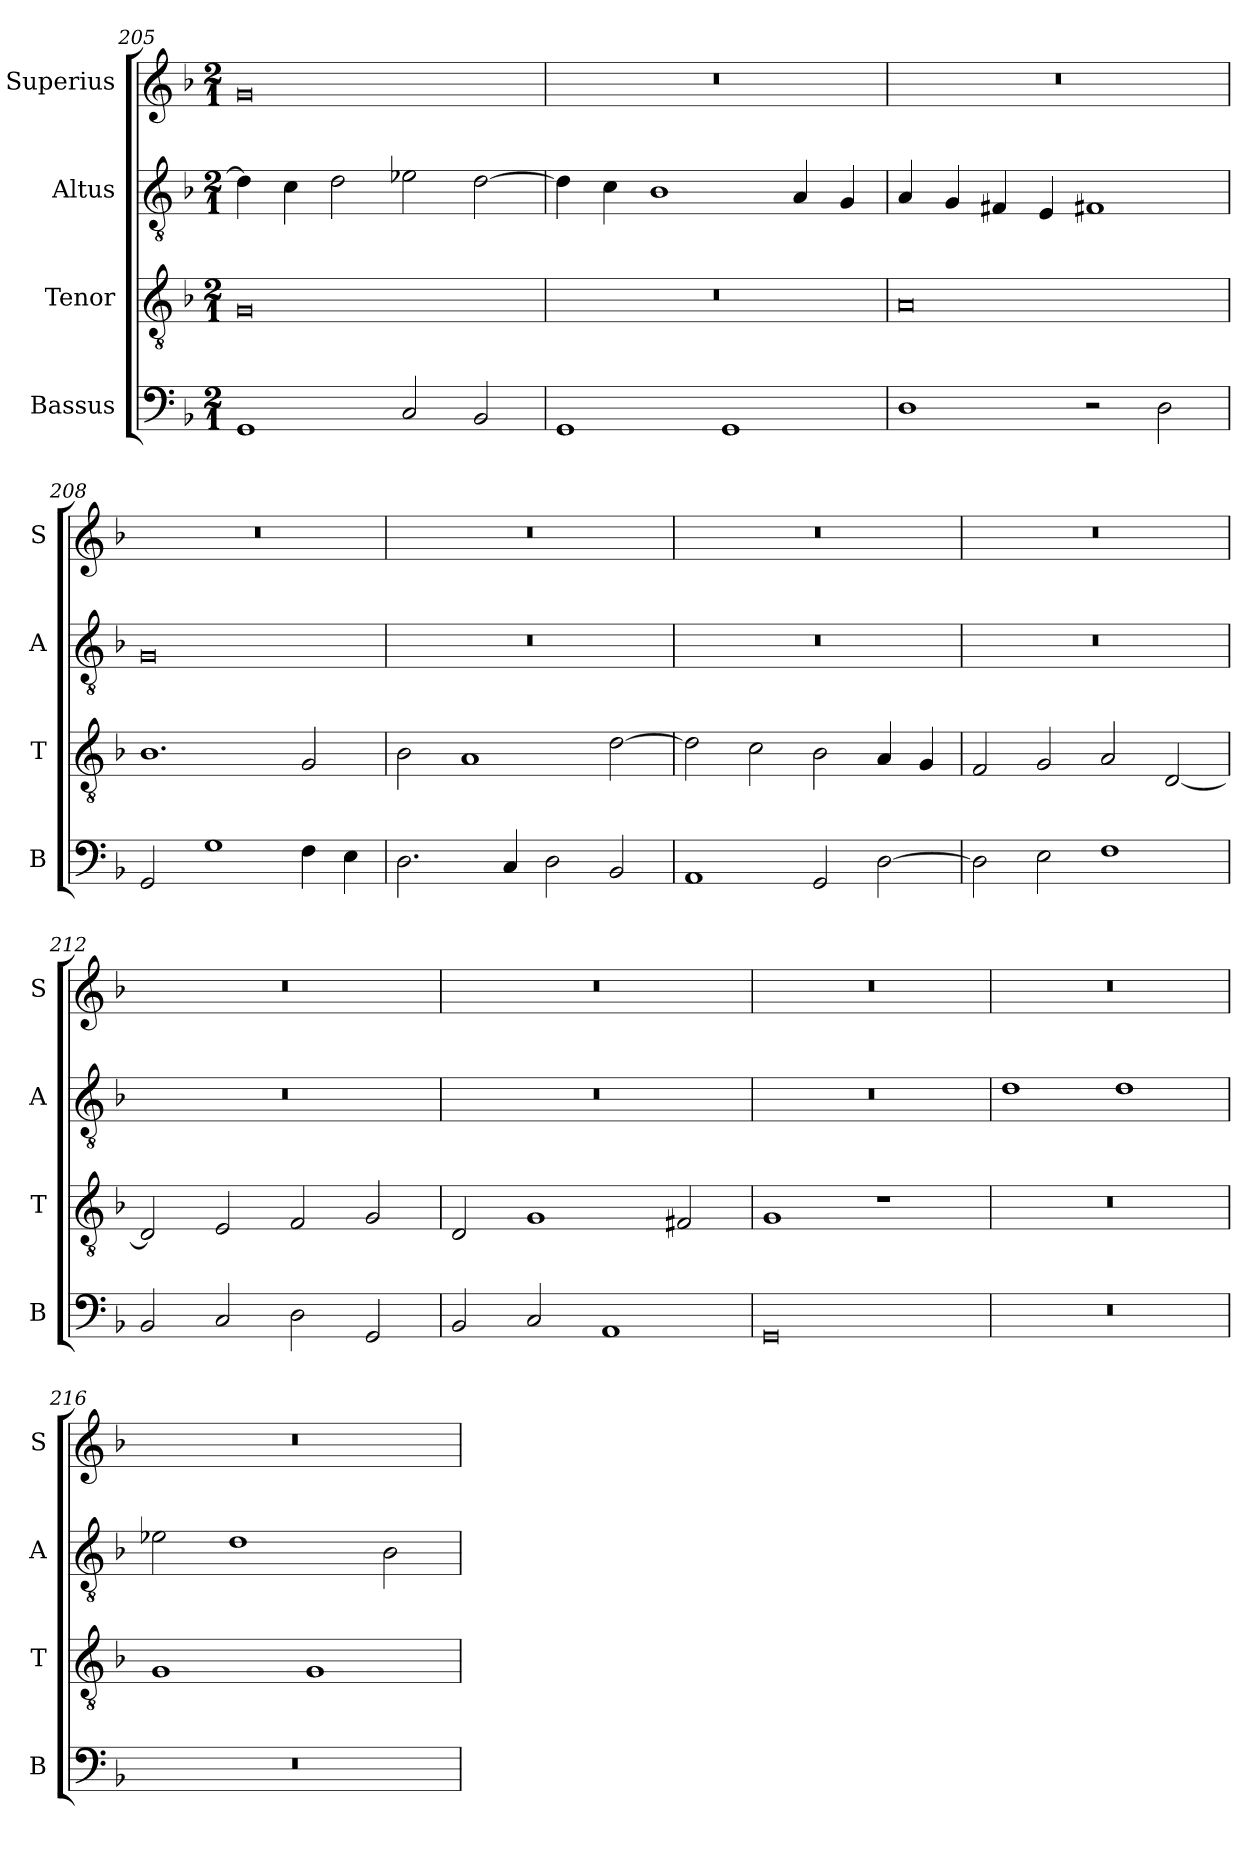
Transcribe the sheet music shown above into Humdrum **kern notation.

**kern	**kern	**kern	**kern
*part4	*part3	*part2	*part1
*staff4	*staff3	*staff2	*staff1
*I"Bassus	*I"Tenor	*I"Altus	*I"Superius
*I'B	*I'T	*I'A	*I'S
*clefF4	*clefGv2	*clefGv2	*clefG2
*k[b-]	*k[b-]	*k[b-]	*k[b-]
*M2/1	*M2/1	*M2/1	*M2/1
=205	=205	=205	=205
1GG	0G	4d\]	0g
.	.	4c\	.
.	.	2d\	.
2C/	.	2e-X\	.
2BB-/	.	[2d\	.
=206	=206	=206	=206
1GG	0r	4d\]	0r
.	.	4c\	.
.	.	1B-	.
1GG	.	.	.
.	.	4A/	.
.	.	4G/	.
=207	=207	=207	=207
1D	0A	4A/	0r
.	.	4G/	.
.	.	4F#X/	.
.	.	4E/	.
2r	.	1F#X	.
2D\	.	.	.
=208	=208	=208	=208
2GG/	1.B-	0G	0r
1G	.	.	.
4F\	2G/	.	.
4E\	.	.	.
=209	=209	=209	=209
2.D\	2B-\	0r	0r
.	1A	.	.
4C/	.	.	.
2D\	.	.	.
2BB-/	[2d\	.	.
=210	=210	=210	=210
1AA	2d\]	0r	0r
.	2c\	.	.
2GG/	2B-\	.	.
[2D\	4A/	.	.
.	4G/	.	.
=211	=211	=211	=211
2D\]	2F/	0r	0r
2E\	2G/	.	.
1F	2A/	.	.
.	[2D/	.	.
=212	=212	=212	=212
2BB-/	2D/]	0r	0r
2C/	2E/	.	.
2D\	2F/	.	.
2GG/	2G/	.	.
=213	=213	=213	=213
2BB-/	2D/	0r	0r
2C/	1G	.	.
1AA	.	.	.
.	2F#X/	.	.
=214	=214	=214	=214
0GG	1G	0r	0r
.	1r	.	.
=215	=215	=215	=215
0r	0r	1d	0r
.	.	1d	.
=216	=216	=216	=216
0r	1G	2e-X\	0r
.	.	1d	.
.	1G	.	.
.	.	2B-\	.
=	=	=	=
*-	*-	*-	*-
